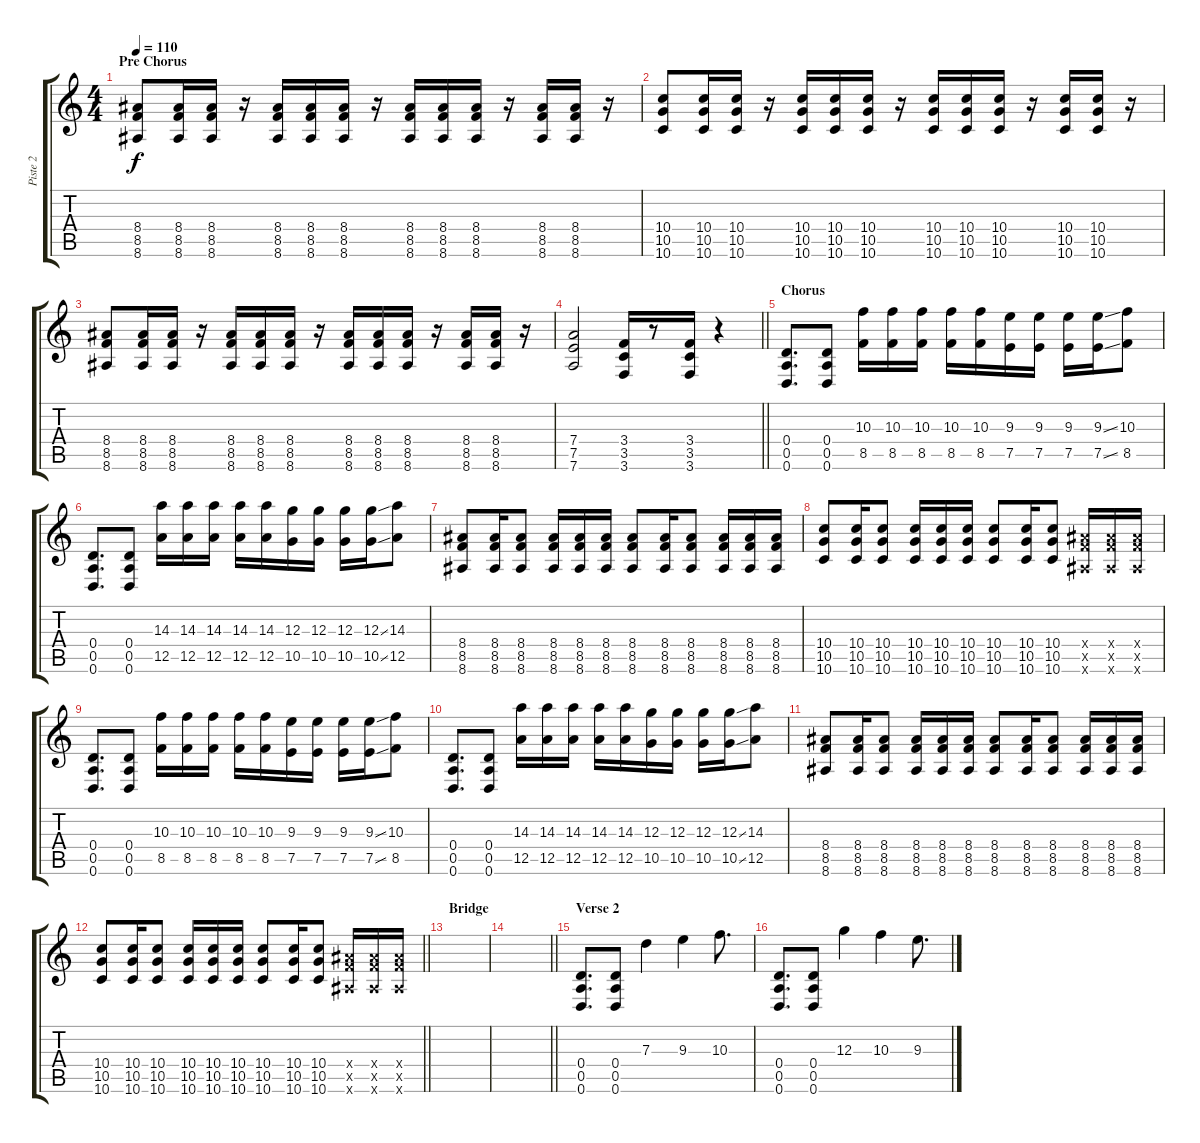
\track ("Piste 2" "Piste 2") {instrument distortionguitar}
\staff {score tabs}
\tuning (E4 B3 G3 D3 A2 D2) {hide}
\ts (4 4)
\section ("" "Pre Chorus")
\tempo 110
\clef g2
\ks c
(8.4 8.5 8.6).8{dy f} (8.4 8.5 8.6).16 (8.4 8.5 8.6).16 r.16 (8.4 8.5 8.6).16 (8.4 8.5 8.6).16 (8.4 8.5 8.6).16 r.16 (8.4 8.5 8.6).16 (8.4 8.5 8.6).16 (8.4 8.5 8.6).16 r.16 (8.4 8.5 8.6).16 (8.4 8.5 8.6).16 r.16 |
(10.4 10.5 10.6).8 (10.4 10.5 10.6).16 (10.4 10.5 10.6).16 r.16 (10.4 10.5 10.6).16 (10.4 10.5 10.6).16 (10.4 10.5 10.6).16 r.16 (10.4 10.5 10.6).16 (10.4 10.5 10.6).16 (10.4 10.5 10.6).16 r.16 (10.4 10.5 10.6).16 (10.4 10.5 10.6).16 r.16 |
(8.4 8.5 8.6).8 (8.4 8.5 8.6).16 (8.4 8.5 8.6).16 r.16 (8.4 8.5 8.6).16 (8.4 8.5 8.6).16 (8.4 8.5 8.6).16 r.16 (8.4 8.5 8.6).16 (8.4 8.5 8.6).16 (8.4 8.5 8.6).16 r.16 (8.4 8.5 8.6).16 (8.4 8.5 8.6).16 r.16 |
\barLineRight lightlight
(7.4 7.5 7.6).2 (3.4 3.5 3.6).16 r.8 (3.4 3.5 3.6).16 r.4 |
\section ("" "Chorus")
(0.4 0.5 0.6).8{d} (0.4 0.5 0.6).8 (10.3 8.5).16 (10.3 8.5).16 (10.3 8.5).16 (10.3 8.5).16 (10.3 8.5).16 (9.3 7.5).16 (9.3 7.5).16 (9.3 7.5).16 (9.3{ss} 7.5{ss}).16 (10.3 8.5).8 |
(0.4 0.5 0.6).8{d} (0.4 0.5 0.6).8 (14.3 12.5).16 (14.3 12.5).16 (14.3 12.5).16 (14.3 12.5).16 (14.3 12.5).16 (12.3 10.5).16 (12.3 10.5).16 (12.3 10.5).16 (12.3{ss} 10.5{ss}).16 (14.3 12.5).8 |
(8.4 8.5 8.6).8 (8.4 8.5 8.6).16 (8.4 8.5 8.6).8 (8.4 8.5 8.6).16 (8.4 8.5 8.6).16 (8.4 8.5 8.6).16 (8.4 8.5 8.6).8 (8.4 8.5 8.6).16 (8.4 8.5 8.6).8 (8.4 8.5 8.6).16 (8.4 8.5 8.6).16 (8.4 8.5 8.6).16 |
(10.4 10.5 10.6).8 (10.4 10.5 10.6).16 (10.4 10.5 10.6).8 (10.4 10.5 10.6).16 (10.4 10.5 10.6).16 (10.4 10.5 10.6).16 (10.4 10.5 10.6).8 (10.4 10.5 10.6).16 (10.4 10.5 10.6).8 (8.4{x} 8.5{x} 8.6{x}).16 (8.4{x} 8.5{x} 8.6{x}).16 (8.4{x} 8.5{x} 8.6{x}).16 |
(0.4 0.5 0.6).8{d} (0.4 0.5 0.6).8 (10.3 8.5).16 (10.3 8.5).16 (10.3 8.5).16 (10.3 8.5).16 (10.3 8.5).16 (9.3 7.5).16 (9.3 7.5).16 (9.3 7.5).16 (9.3{ss} 7.5{ss}).16 (10.3 8.5).8 |
(0.4 0.5 0.6).8{d} (0.4 0.5 0.6).8 (14.3 12.5).16 (14.3 12.5).16 (14.3 12.5).16 (14.3 12.5).16 (14.3 12.5).16 (12.3 10.5).16 (12.3 10.5).16 (12.3 10.5).16 (12.3{ss} 10.5{ss}).16 (14.3 12.5).8 |
(8.4 8.5 8.6).8 (8.4 8.5 8.6).16 (8.4 8.5 8.6).8 (8.4 8.5 8.6).16 (8.4 8.5 8.6).16 (8.4 8.5 8.6).16 (8.4 8.5 8.6).8 (8.4 8.5 8.6).16 (8.4 8.5 8.6).8 (8.4 8.5 8.6).16 (8.4 8.5 8.6).16 (8.4 8.5 8.6).16 |
\barLineRight lightlight
(10.4 10.5 10.6).8 (10.4 10.5 10.6).16 (10.4 10.5 10.6).8 (10.4 10.5 10.6).16 (10.4 10.5 10.6).16 (10.4 10.5 10.6).16 (10.4 10.5 10.6).8 (10.4 10.5 10.6).16 (10.4 10.5 10.6).8 (8.4{x} 8.5{x} 8.6{x}).16 (8.4{x} 8.5{x} 8.6{x}).16 (8.4{x} 8.5{x} 8.6{x}).16 |
\section ("" "Bridge")
|
\barLineRight lightlight
|
\section ("" "Verse 2")
(0.4 0.5 0.6).8{d} (0.4 0.5 0.6).8 7.3.4 9.3.4 10.3.8{d} |
(0.4 0.5 0.6).8{d} (0.4 0.5 0.6).8 12.3.4 10.3.4 9.3.8{d}
